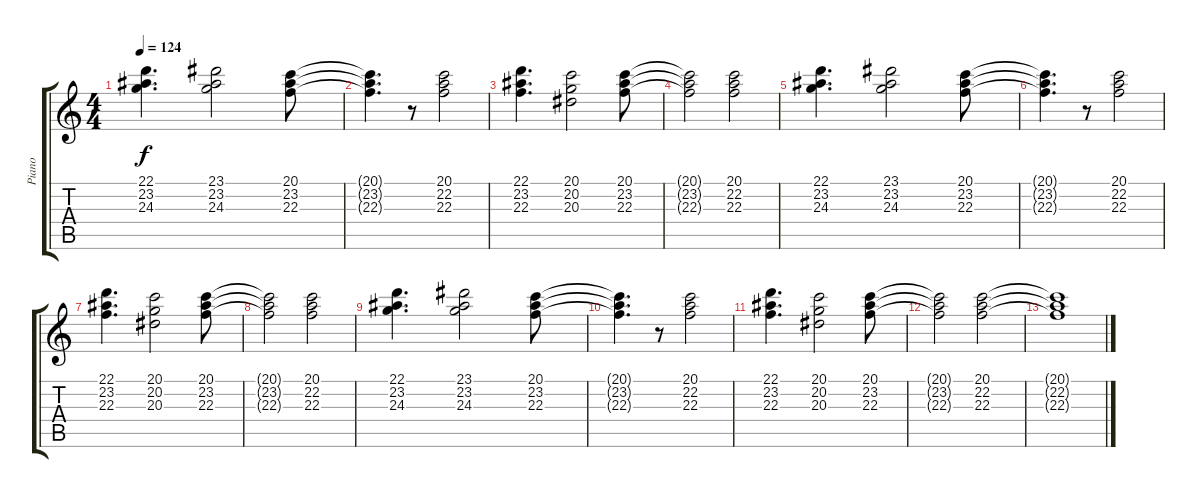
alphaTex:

\track ("Piano" "Piano") {instrument electricgrandpiano}
\staff {score tabs}
\tuning (E4 B3 G3 D3 A2 E2) {hide}
\ts (4 4)
\tempo 124
\clef g2
\ks c
(22.1 23.2 24.3).4{d dy f} (23.1 23.2 24.3).2 (20.1 23.2 22.3).8 |
(20.1{t} 23.2{t} 22.3{t}).4{d} r.8 (20.1 22.2 22.3).2 |
(22.1 23.2 22.3).4{d} (20.1 20.2 20.3).2 (20.1 23.2 22.3).8 |
(20.1{t} 23.2{t} 22.3{t}).2 (20.1 22.2 22.3).2 |
(22.1 23.2 24.3).4{d} (23.1 23.2 24.3).2 (20.1 23.2 22.3).8 |
(20.1{t} 23.2{t} 22.3{t}).4{d} r.8 (20.1 22.2 22.3).2 |
(22.1 23.2 22.3).4{d} (20.1 20.2 20.3).2 (20.1 23.2 22.3).8 |
(20.1{t} 23.2{t} 22.3{t}).2 (20.1 22.2 22.3).2 |
(22.1 23.2 24.3).4{d} (23.1 23.2 24.3).2 (20.1 23.2 22.3).8 |
(20.1{t} 23.2{t} 22.3{t}).4{d} r.8 (20.1 22.2 22.3).2 |
(22.1 23.2 22.3).4{d} (20.1 20.2 20.3).2 (20.1 23.2 22.3).8 |
(20.1{t} 23.2{t} 22.3{t}).2 (20.1 22.2 22.3).2 |
(20.1{t} 22.2{t} 22.3{t}).1
